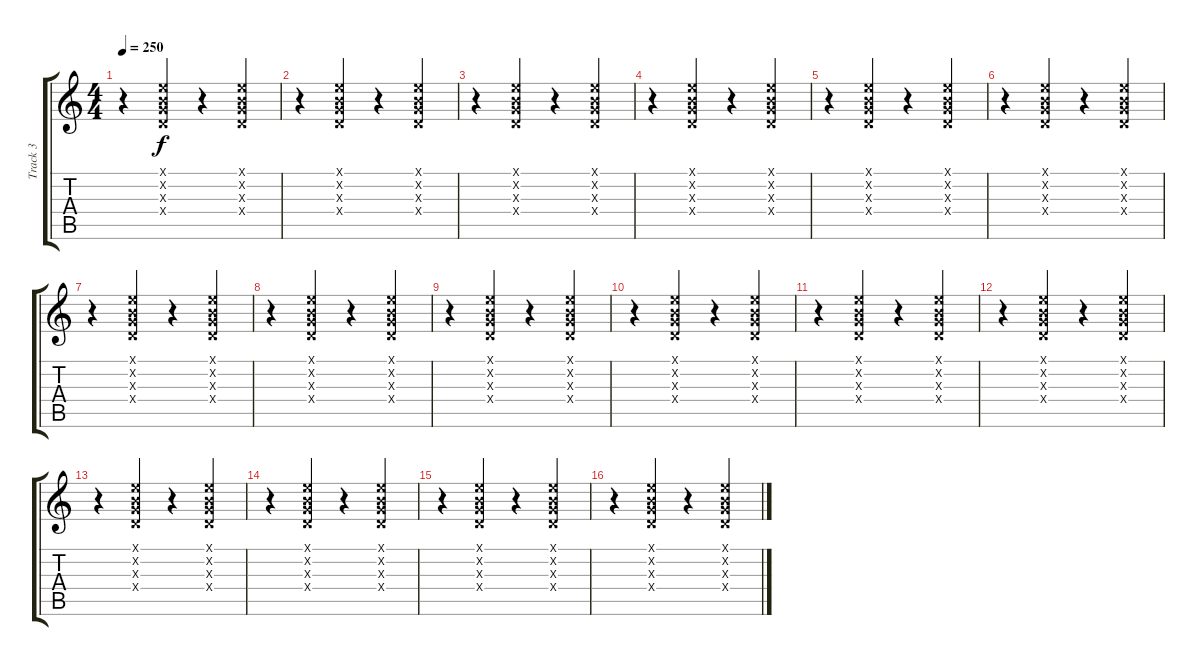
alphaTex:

\track ("Track 3" "Track 3") {instrument banjo}
\staff {score tabs}
\tuning (E4 B3 G3 D3 A2 E2) {hide}
\displaytranspose 12
\ts (4 4)
\tempo 250
\clef g2
\ks c
r.4{dy f} (0.1{x} 0.2{x} 0.3{x} 0.4{x}).4 r.4 (0.1{x} 0.2{x} 0.3{x} 0.4{x}).4 |
r.4 (0.1{x} 0.2{x} 0.3{x} 0.4{x}).4 r.4 (0.1{x} 0.2{x} 0.3{x} 0.4{x}).4 |
r.4 (0.1{x} 0.2{x} 0.3{x} 0.4{x}).4 r.4 (0.1{x} 0.2{x} 0.3{x} 0.4{x}).4 |
r.4 (0.1{x} 0.2{x} 0.3{x} 0.4{x}).4 r.4 (0.1{x} 0.2{x} 0.3{x} 0.4{x}).4 |
r.4 (0.1{x} 0.2{x} 0.3{x} 0.4{x}).4 r.4 (0.1{x} 0.2{x} 0.3{x} 0.4{x}).4 |
r.4 (0.1{x} 0.2{x} 0.3{x} 0.4{x}).4 r.4 (0.1{x} 0.2{x} 0.3{x} 0.4{x}).4 |
r.4 (0.1{x} 0.2{x} 0.3{x} 0.4{x}).4 r.4 (0.1{x} 0.2{x} 0.3{x} 0.4{x}).4 |
r.4 (0.1{x} 0.2{x} 0.3{x} 0.4{x}).4 r.4 (0.1{x} 0.2{x} 0.3{x} 0.4{x}).4 |
r.4 (0.1{x} 0.2{x} 0.3{x} 0.4{x}).4 r.4 (0.1{x} 0.2{x} 0.3{x} 0.4{x}).4 |
r.4 (0.1{x} 0.2{x} 0.3{x} 0.4{x}).4 r.4 (0.1{x} 0.2{x} 0.3{x} 0.4{x}).4 |
r.4 (0.1{x} 0.2{x} 0.3{x} 0.4{x}).4 r.4 (0.1{x} 0.2{x} 0.3{x} 0.4{x}).4 |
r.4 (0.1{x} 0.2{x} 0.3{x} 0.4{x}).4 r.4 (0.1{x} 0.2{x} 0.3{x} 0.4{x}).4 |
r.4 (0.1{x} 0.2{x} 0.3{x} 0.4{x}).4 r.4 (0.1{x} 0.2{x} 0.3{x} 0.4{x}).4 |
r.4 (0.1{x} 0.2{x} 0.3{x} 0.4{x}).4 r.4 (0.1{x} 0.2{x} 0.3{x} 0.4{x}).4 |
r.4 (0.1{x} 0.2{x} 0.3{x} 0.4{x}).4 r.4 (0.1{x} 0.2{x} 0.3{x} 0.4{x}).4 |
r.4 (0.1{x} 0.2{x} 0.3{x} 0.4{x}).4 r.4 (0.1{x} 0.2{x} 0.3{x} 0.4{x}).4
